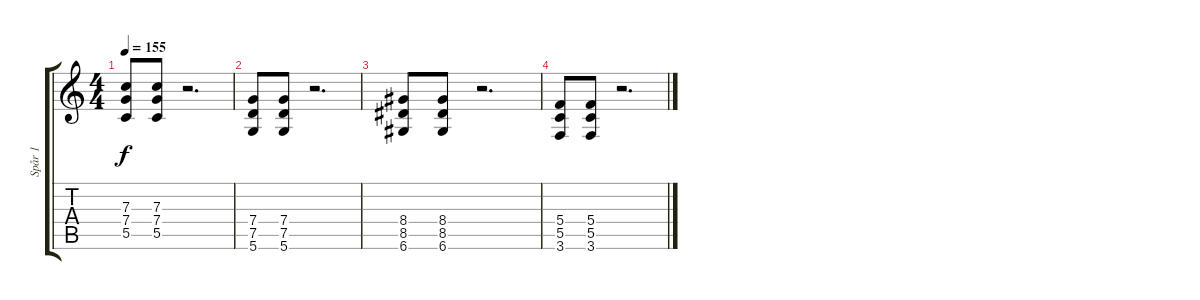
\track ("Spår 1" "Spår 1") {instrument distortionguitar}
\staff {score tabs}
\tuning (D4 A3 F3 C3 G2 D2) {hide}
\ts (4 4)
\tempo 155
\clef g2
\ks c
(7.3 7.4 5.5).8{dy f} (7.3 7.4 5.5).8 r.2{d} |
(7.4 7.5 5.6).8 (7.4 7.5 5.6).8 r.2{d} |
(8.4 8.5 6.6).8 (8.4 8.5 6.6).8 r.2{d} |
(5.4 5.5 3.6).8 (5.4 5.5 3.6).8 r.2{d}
